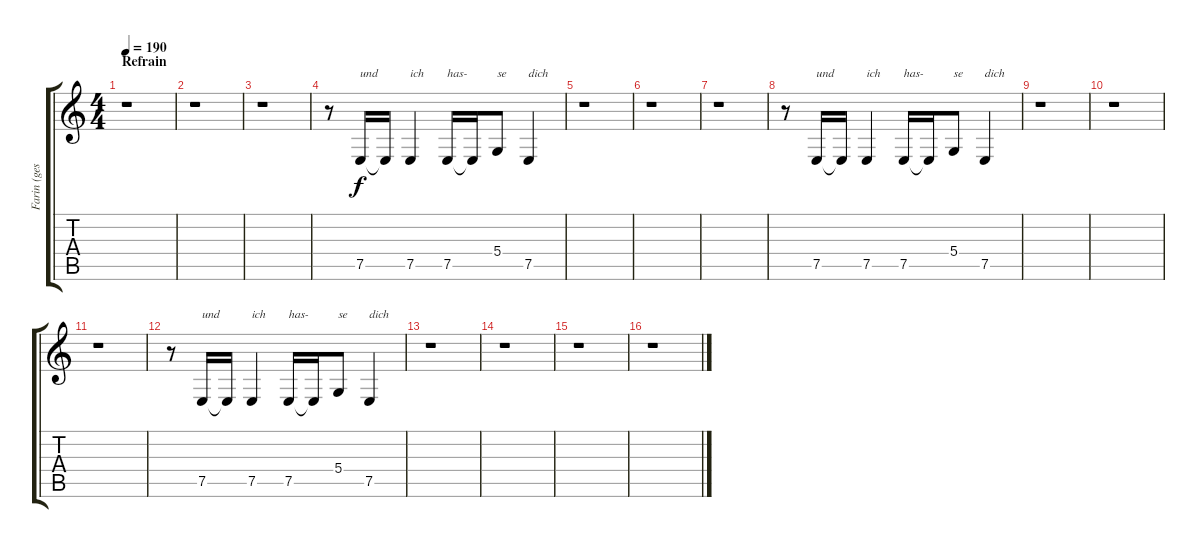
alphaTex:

\track ("Farin (gesang)" "Farin (ges") {instrument trumpet}
\staff {score tabs}
\tuning (E4 B3 G3 D3 A2 E2) {hide}
\ts (4 4)
\section ("" "Refrain")
\tempo 190
\clef g2
\ks c
r.1{dy f} |
r.1 |
r.1 |
r.8 7.5.16{txt "und"} 7.5{t}.16 7.5.4{txt "ich"} 7.5.16{txt "has-"} 7.5{t}.16 5.4.8{txt "se"} 7.5.4{txt "dich"} |
r.1 |
r.1 |
r.1 |
r.8 7.5.16{txt "und"} 7.5{t}.16 7.5.4{txt "ich"} 7.5.16{txt "has-"} 7.5{t}.16 5.4.8{txt "se"} 7.5.4{txt "dich"} |
r.1 |
r.1 |
r.1 |
r.8 7.5.16{txt "und"} 7.5{t}.16 7.5.4{txt "ich"} 7.5.16{txt "has-"} 7.5{t}.16 5.4.8{txt "se"} 7.5.4{txt "dich"} |
r.1 |
r.1 |
r.1 |
r.1
